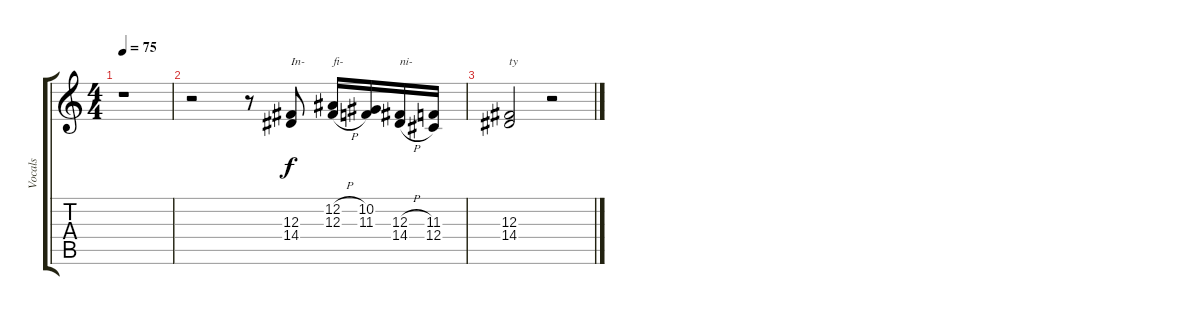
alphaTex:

\track ("Vocals" "Vocals") {instrument voiceoohs}
\staff {score tabs}
\tuning (Eb4 Bb3 Gb3 Db3 Ab2 Eb2) {hide}
\ts (4 4)
\tempo 75
\clef g2
\ks c
r.1{dy f} |
r.2 r.8 (12.3 14.4).8{txt "In-"} (12.2{h} 12.3{h}).16{txt "fi-"} (10.2 11.3).16 (12.3{h} 14.4{h}).16{txt "ni-"} (11.3 12.4).16 |
(12.3 14.4).2{txt "ty"} r.2
